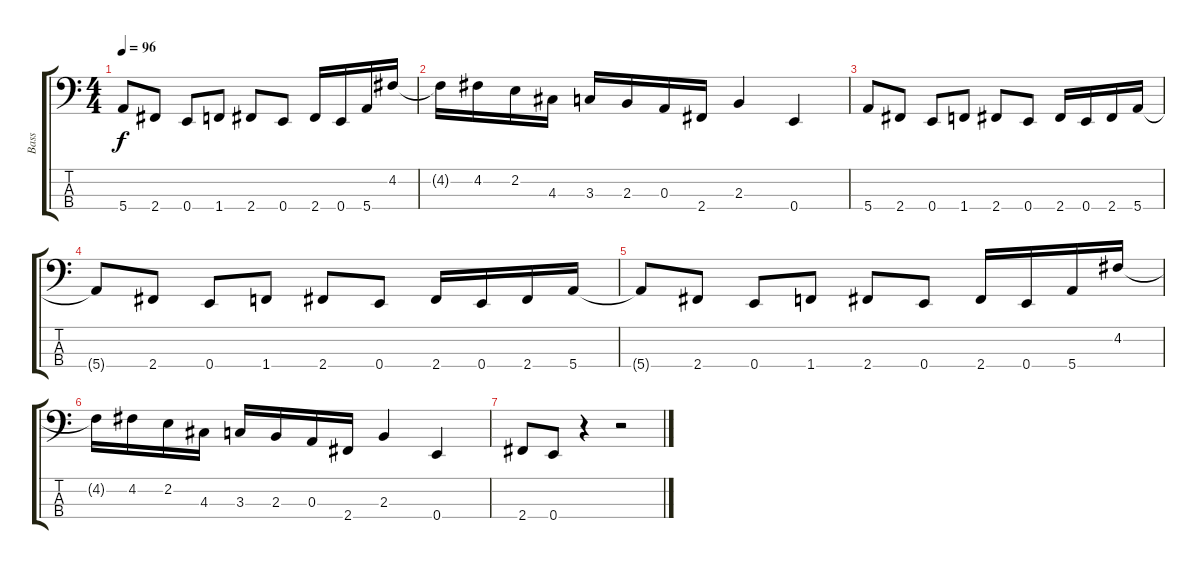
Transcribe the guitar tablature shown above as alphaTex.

\track ("Bass" "Bass") {instrument electricbasspick}
\staff {score tabs}
\tuning (G2 D2 A1 E1) {hide}
\ts (4 4)
\tempo 96
\clef f4
\ks c
5.4{t}.8{dy f} 2.4.8 0.4.8 1.4.8 2.4.8 0.4.8 2.4.16 0.4.16 5.4.16 4.2.16 |
4.2{t}.16 4.2.16 2.2.16 4.3.16 3.3.16 2.3.16 0.3.16 2.4.16 2.3.4 0.4.4 |
5.4.8 2.4.8 0.4.8 1.4.8 2.4.8 0.4.8 2.4.16 0.4.16 2.4.16 5.4.16 |
5.4{t}.8 2.4.8 0.4.8 1.4.8 2.4.8 0.4.8 2.4.16 0.4.16 2.4.16 5.4.16 |
5.4{t}.8 2.4.8 0.4.8 1.4.8 2.4.8 0.4.8 2.4.16 0.4.16 5.4.16 4.2.16 |
4.2{t}.16 4.2.16 2.2.16 4.3.16 3.3.16 2.3.16 0.3.16 2.4.16 2.3.4 0.4.4 |
2.4.8 0.4.8 r.4 r.2
